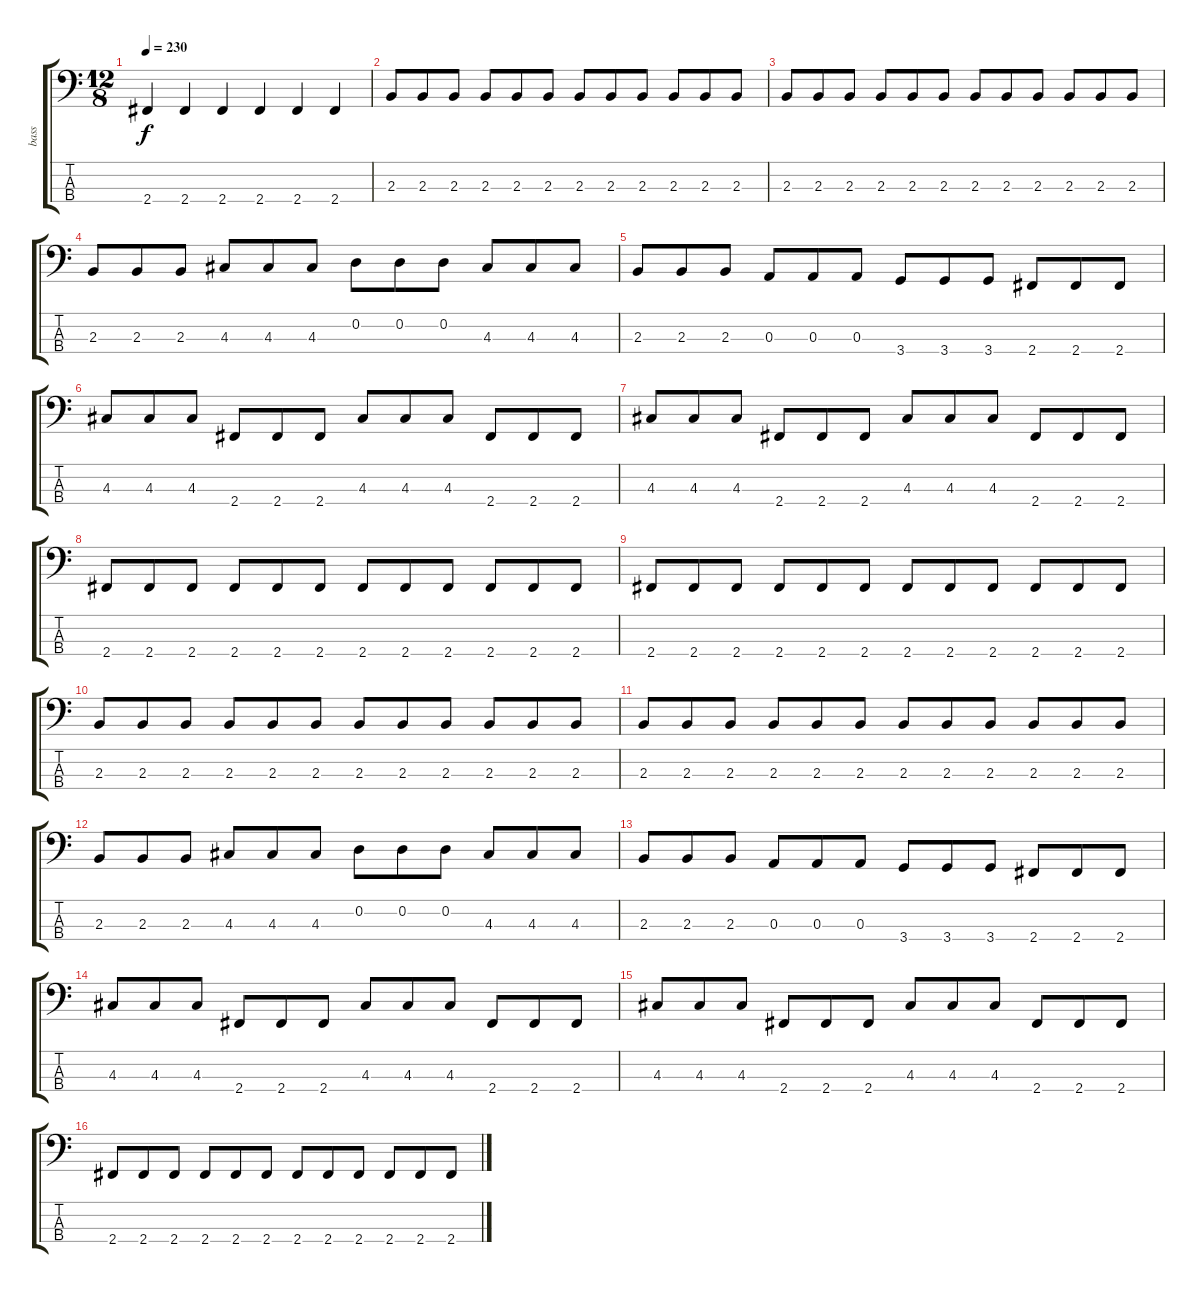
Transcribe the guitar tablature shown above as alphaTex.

\track ("bass" "bass") {instrument electricbassfinger}
\staff {score tabs}
\tuning (G2 D2 A1 E1) {hide}
\ts (12 8)
\tempo 230
\clef f4
\ks c
2.4.4{dy f} 2.4.4 2.4.4 2.4.4 2.4.4 2.4.4 |
2.3.8 2.3.8 2.3.8 2.3.8 2.3.8 2.3.8 2.3.8 2.3.8 2.3.8 2.3.8 2.3.8 2.3.8 |
2.3.8 2.3.8 2.3.8 2.3.8 2.3.8 2.3.8 2.3.8 2.3.8 2.3.8 2.3.8 2.3.8 2.3.8 |
2.3.8 2.3.8 2.3.8 4.3.8 4.3.8 4.3.8 0.2.8 0.2.8 0.2.8 4.3.8 4.3.8 4.3.8 |
2.3.8 2.3.8 2.3.8 0.3.8 0.3.8 0.3.8 3.4.8 3.4.8 3.4.8 2.4.8 2.4.8 2.4.8 |
4.3.8 4.3.8 4.3.8 2.4.8 2.4.8 2.4.8 4.3.8 4.3.8 4.3.8 2.4.8 2.4.8 2.4.8 |
4.3.8 4.3.8 4.3.8 2.4.8 2.4.8 2.4.8 4.3.8 4.3.8 4.3.8 2.4.8 2.4.8 2.4.8 |
2.4.8 2.4.8 2.4.8 2.4.8 2.4.8 2.4.8 2.4.8 2.4.8 2.4.8 2.4.8 2.4.8 2.4.8 |
2.4.8 2.4.8 2.4.8 2.4.8 2.4.8 2.4.8 2.4.8 2.4.8 2.4.8 2.4.8 2.4.8 2.4.8 |
2.3.8 2.3.8 2.3.8 2.3.8 2.3.8 2.3.8 2.3.8 2.3.8 2.3.8 2.3.8 2.3.8 2.3.8 |
2.3.8 2.3.8 2.3.8 2.3.8 2.3.8 2.3.8 2.3.8 2.3.8 2.3.8 2.3.8 2.3.8 2.3.8 |
2.3.8 2.3.8 2.3.8 4.3.8 4.3.8 4.3.8 0.2.8 0.2.8 0.2.8 4.3.8 4.3.8 4.3.8 |
2.3.8 2.3.8 2.3.8 0.3.8 0.3.8 0.3.8 3.4.8 3.4.8 3.4.8 2.4.8 2.4.8 2.4.8 |
4.3.8 4.3.8 4.3.8 2.4.8 2.4.8 2.4.8 4.3.8 4.3.8 4.3.8 2.4.8 2.4.8 2.4.8 |
4.3.8 4.3.8 4.3.8 2.4.8 2.4.8 2.4.8 4.3.8 4.3.8 4.3.8 2.4.8 2.4.8 2.4.8 |
2.4.8 2.4.8 2.4.8 2.4.8 2.4.8 2.4.8 2.4.8 2.4.8 2.4.8 2.4.8 2.4.8 2.4.8
